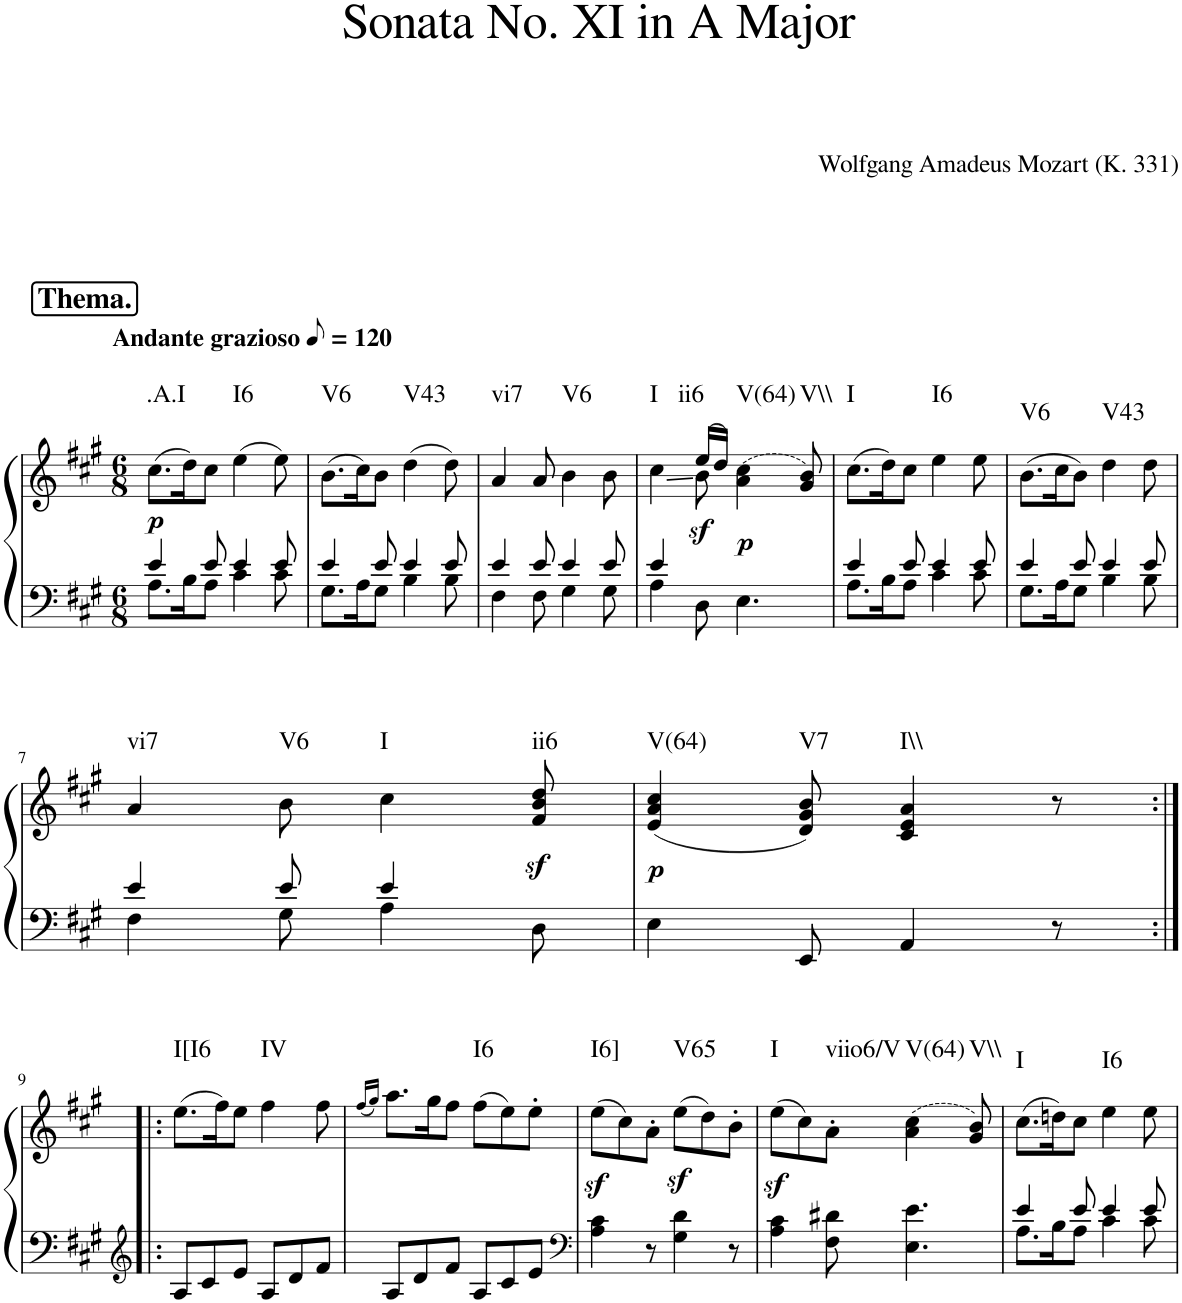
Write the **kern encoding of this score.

**kern	**kern	**dynam	**harte
*part1	*part1	*part1	*part1
*staff2	*staff1	*staff1/2	*
*I"Piano	*	*	*
*I'Pno.	*	*	*
*clefF4	*clefG2	*	*
*k[f#c#g#]	*k[f#c#g#]	*	*
*M6/8	*M6/8	*	*
*MM60	*MM60	*	*
!!LO:REH:place=s1:a:B:cj:fs=14:t=Thema.
=1	=1	=1	=1
*^	*	*	*
!	!	!LO:TX:a:B:t=Andante grazioso	!	!
!	!	!	!LO:DY:b	!LO:H:kt=.A.I
4e/	8.A\L	(8.cc#\L	p	N
.	16B\K	16dd\K)	.	.
8e/	8A\J	8cc#\J	.	.
!	!	!	!	!LO:H:kt=I6
4e/	4c#\	(4ee\	.	N
8e/	8c#\	8ee\)	.	.
=2	=2	=2	=2	=2
!	!	!	!	!LO:H:kt=V6
4e/	8.G#\L	(8.b\L	.	N
.	16A\K	16cc#\K)	.	.
8e/	8G#\J	8b\J	.	.
!	!	!	!	!LO:H:kt=V43
4e/	4B\	(4dd\	.	N
8e/	8B\	8dd\)	.	.
=3	=3	=3	=3	=3
!	!	!	!	!LO:H:kt=vi7
4e/	4F#\	4a/	.	N
8e/	8F#\	8a/	.	.
!	!	!	!	!LO:H:kt=V6
4e/	4G#\	4b\	.	N
8e/	8G#\	8b\	.	.
=4	=4	=4	=4	=4
*	*	*^	*	*
!	!	!	!	!	!LO:H:kt=I
4e/	4A\	4cc#\	4ryy	.	N
!	!	!	!	!LO:DY:b	!LO:H:kt=ii6
8D\	2ryy	(16ee/LL	8b\	sf	N
.	.	16dd/JJ)	.	.	.
!	!	!	!	!LO:DY:b	!LO:H:kt=V(64)
4.E\	.	(4a\ 4cc#\	4.ryy	p	N
!	!	!	!	!	!LO:H:kt=V\\
.	.	8g#/ 8b/)	.	.	N
*	*	*v	*v	*	*
=5	=5	=5	=5	=5
!	!	!	!	!LO:H:kt=I
4e/	8.A\L	(8.cc#\L	.	N
.	16B\K	16dd\K)	.	.
8e/	8A\J	8cc#\J	.	.
!	!	!	!	!LO:H:kt=I6
4e/	4c#\	4ee\	.	N
8e/	8c#\	8ee\	.	.
=6	=6	=6	=6	=6
!	!	!	!	!LO:H:kt=V6
4e/	8.G#\L	(8.b\L	.	N
.	16A\K	16cc#\K	.	.
8e/	8G#\J	8b\J)	.	.
!	!	!	!	!LO:H:kt=V43
4e/	4B\	4dd\	.	N
8e/	8B\	8dd\	.	.
!!LO:LB:g=z
=7	=7	=7	=7	=7
!	!	!	!	!LO:H:kt=vi7
4e/	4F#\	4a/	.	N
!	!	!	!	!LO:H:kt=V6
8e/	8G#\	8b\	.	N
!	!	!	!	!LO:H:kt=I
4e/	4A\	4cc#\	.	N
!	!	!	!LO:DY:b	!LO:H:kt=ii6
8D\	8ryy	8f#/ 8b/ 8dd/	sf	N
=8	=8	=8	=8	=8
!	!	!	!LO:DY:b	!LO:H:kt=V(64)
*v	*v	*	*	*
4E\	(4e/ 4a/ 4cc#/	p	N
!	!	!	!LO:H:kt=V7
8EE/	8d/ 8g#/ 8b/)	.	N
!	!	!	!LO:H:kt=I\\
4AA/	4c#/ 4e/ 4a/	.	N
8r	8r	.	.
!!LO:LB:g=z
=9:|!|:	=9:|!|:	=9:|!|:	=9:|!|:
*clefG2	*	*	*
!	!	!	!LO:H:kt=I[I6
8A/L	(8.ee\L	.	N
8c#/	.	.	.
.	16ff#\K)	.	.
8e/J	8ee\J	.	.
!	!	!	!LO:H:kt=IV
8A/L	4ff#\	.	N
8d/	.	.	.
8f#/J	8ff#\	.	.
=10	=10	=10	=10
.	(16qff#/LL	.	.
.	16qgg#/JJ)	.	.
8A/L	8.aa\L	.	.
8d/	.	.	.
.	16gg#\K	.	.
8f#/J	8ff#\J	.	.
!	!	!	!LO:H:kt=I6
8A/L	(8ff#\L	.	N
8c#/	8ee\)	.	.
8e/J	8ee'\J	.	.
=11	=11	=11	=11
*clefF4	*	*	*
!	!	!LO:DY:b	!LO:H:kt=I6]
4A\ 4c#\	(8ee\L	sf	N
.	8cc#\)	.	.
8r	8a'\J	.	.
!	!	!LO:DY:b	!LO:H:kt=V65
4G#\ 4d\	(8ee\L	sf	N
.	8dd\)	.	.
8r	8b'\J	.	.
=12	=12	=12	=12
!	!	!LO:DY:b	!LO:H:kt=I
4A\ 4c#\	(8ee\L	sf	N
.	8cc#\)	.	.
!	!	!	!LO:H:kt=viio6/V
8F#\ 8d#X\	8a'\J	.	N
!	!	!	!LO:H:kt=V(64)
4.E\ 4.e\	(4a\ 4cc#\	.	N
!	!	!	!LO:H:kt=V\\
.	8g#/ 8b/)	.	N
=13	=13	=13	=13
*^	*	*	*
!	!	!	!	!LO:H:kt=I
4e/	8.A\L	(8.cc#\L	.	N
.	16B\K	16ddn\K)	.	.
8e/	8A\J	8cc#\J	.	.
!	!	!	!	!LO:H:kt=I6
4e/	4c#\	4ee\	.	N
8e/	8c#\	8ee\	.	.
*v	*v	*	*	*
=	=	=	=
*-	*-	*-	*-
